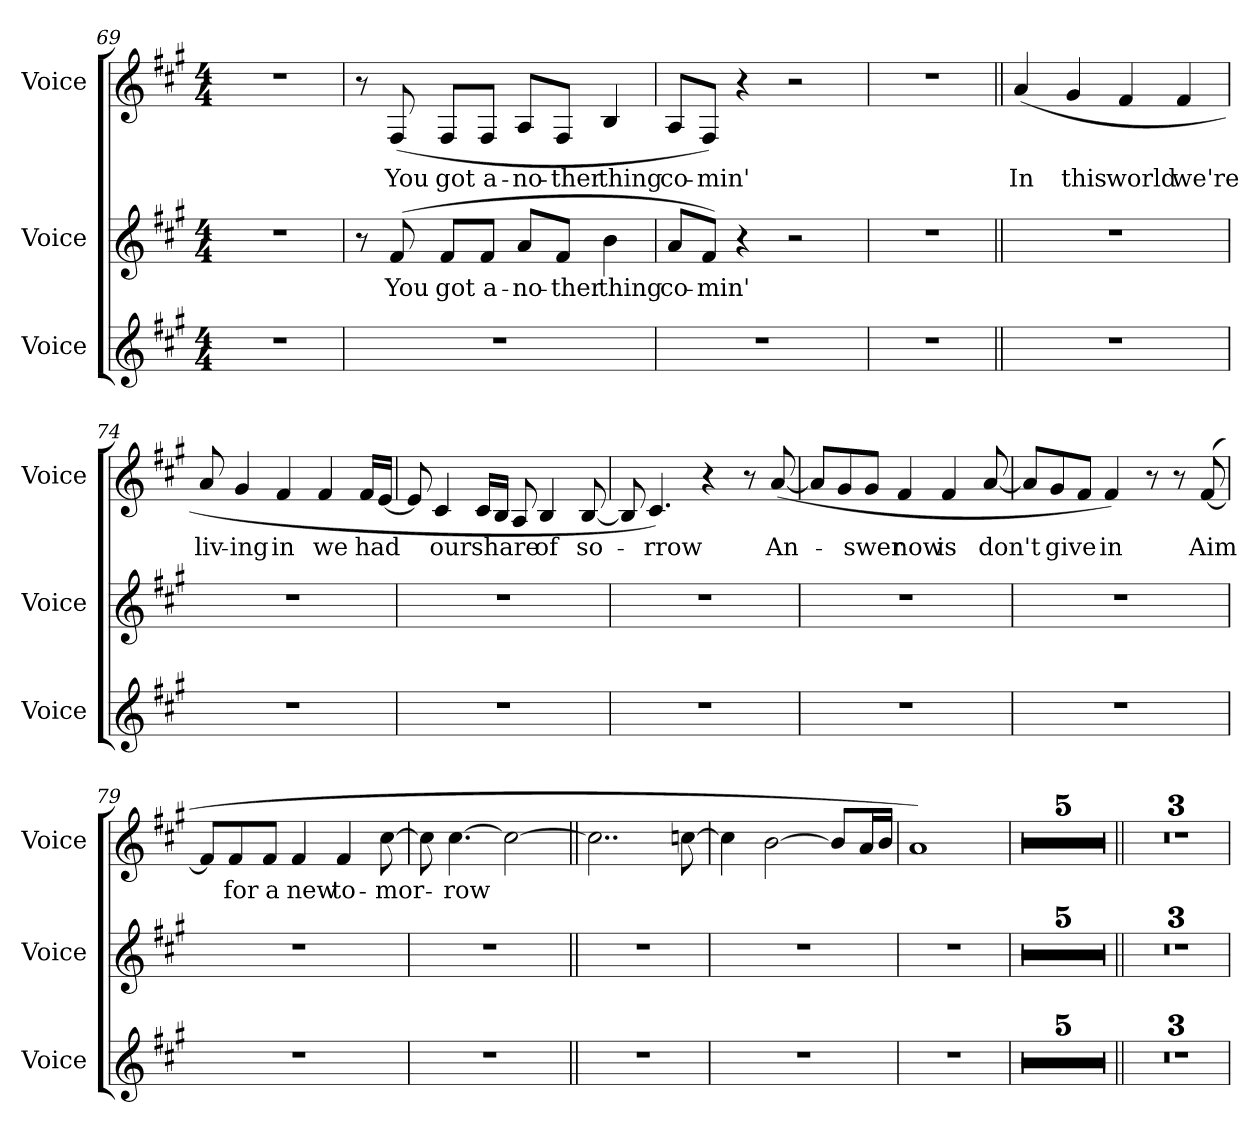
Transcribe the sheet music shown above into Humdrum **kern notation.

**kern	**kern	**text	**kern	**text
*part3	*part2	*part2	*part1	*part1
*staff3	*staff2	*staff2	*staff1	*staff1
*I"Voice	*I"Voice	*	*I"Voice	*
*I'Voice	*I'Voice	*	*I'Voice	*
*clefG2	*clefG2	*	*clefG2	*
*k[f#c#g#]	*k[f#c#g#]	*	*k[f#c#g#]	*
*f#:	*f#:	*	*f#:	*
*M4/4	*M4/4	*	*M4/4	*
=69	=69	=69	=69	=69
1r	1r	.	1r	.
!!LO:LB:g=z
=70	=70	=70	=70	=70
1r	8r	.	8r	.
!	!	!LO:LY:b	!	!LO:LY:b
.	(>8f#/	You	(<8F#/	You
!	!	!LO:LY:b	!	!LO:LY:b
.	8f#/L	got	8F#/L	got
!	!	!LO:LY:b	!	!LO:LY:b
.	8f#/J	a-	8F#/J	a-
!	!	!LO:LY:b	!	!LO:LY:b
.	8a/L	-no-	8A/L	-no-
!	!	!LO:LY:b	!	!LO:LY:b
.	8f#/J	-ther	8F#/J	-ther
!	!	!LO:LY:b	!	!LO:LY:b
.	4b\	thing	4B/	thing
!!LO:LB:g=z
=71	=71	=71	=71	=71
!	!	!LO:LY:b	!	!LO:LY:b
1r	8a/L	co-	8A/L	co-
!	!	!LO:LY:b	!	!LO:LY:b
.	8f#/J)	-min'	8F#/J)	-min'
.	4r	.	4r	.
.	2r	.	2r	.
=72	=72	=72	=72	=72
1r	1r	.	1r	.
=73||	=73||	=73||	=73||	=73||
!	!	!	!	!LO:LY:b
1r	1r	.	(>4a/	In
!	!	!	!	!LO:LY:b
.	.	.	4g#/	this
!	!	!	!	!LO:LY:b
.	.	.	4f#/	world
!	!	!	!	!LO:LY:b
.	.	.	4f#/	we're
=74	=74	=74	=74	=74
!	!	!	!	!LO:LY:b
1r	1r	.	8a/	liv-
!	!	!	!	!LO:LY:b
.	.	.	4g#/	-ing
!	!	!	!	!LO:LY:b
.	.	.	4f#/	in
!	!	!	!	!LO:LY:b
.	.	.	4f#/	we
!	!	!	!	!LO:LY:b
.	.	.	16f#/LL	had
.	.	.	[16e/JJ	.
!!LO:PB:g=z
=75	=75	=75	=75	=75
1r	1r	.	8e/]	.
!	!	!	!	!LO:LY:b
.	.	.	4c#/	our
!	!	!	!	!LO:LY:b
.	.	.	16c#/LL	share
.	.	.	16B/JJ	.
.	.	.	8A/	.
!	!	!	!	!LO:LY:b
.	.	.	4B/	of
!	!	!	!	!LO:LY:b
.	.	.	[8B/	so-
!!LO:LB:g=z
=76	=76	=76	=76	=76
1r	1r	.	8B/]	.
!	!	!	!	!LO:LY:b
.	.	.	4.c#/)	-rrow
.	.	.	4r	.
.	.	.	8r	.
!	!	!	!	!LO:LY:b
.	.	.	(>[8a/	An-
=77	=77	=77	=77	=77
1r	1r	.	8a/L]	.
.	.	.	8g#/	.
!	!	!	!	!LO:LY:b
.	.	.	8g#/J	-swer
!	!	!	!	!LO:LY:b
.	.	.	4f#/	now
!	!	!	!	!LO:LY:b
.	.	.	4f#/	is
!	!	!	!	!LO:LY:b
.	.	.	[8a/	don't
=78	=78	=78	=78	=78
1r	1r	.	8a/L]	.
!	!	!	!	!LO:LY:b
.	.	.	8g#/	give
.	.	.	8f#/J	.
!	!	!	!	!LO:LY:b
.	.	.	4f#/)	in
.	.	.	8r	.
.	.	.	8r	.
!	!	!	!	!LO:LY:b
.	.	.	(>[8f#/	Aim
=79	=79	=79	=79	=79
1r	1r	.	8f#/L]	.
!	!	!	!	!LO:LY:b
.	.	.	8f#/	for
!	!	!	!	!LO:LY:b
.	.	.	8f#/J	a
!	!	!	!	!LO:LY:b
.	.	.	4f#/	new
!	!	!	!	!LO:LY:b
.	.	.	4f#/	to-
!	!	!	!	!LO:LY:b
.	.	.	[8cc#\	-mor-
!!LO:PB:g=z
=80	=80	=80	=80	=80
1r	1r	.	8cc#\]	.
!	!	!	!	!LO:LY:b
.	.	.	[4.cc#\	-row
.	.	.	2cc#\_	.
=81||	=81||	=81||	=81||	=81||
1r	1r	.	2..cc#\]	.
.	.	.	[8ccn\	.
=82	=82	=82	=82	=82
1r	1r	.	4cc\]	.
.	.	.	[2b\	.
.	.	.	8b/L]	.
.	.	.	16a/L	.
.	.	.	16b/JJ	.
=83	=83	=83	=83	=83
1r	1r	.	1a)	.
=84	=84	=84	=84	=84
1r	1r	.	1r	.
=85	=85	=85	=85	=85
1r	1r	.	1r	.
=86	=86	=86	=86	=86
1r	1r	.	1r	.
=87	=87	=87	=87	=87
1r	1r	.	1r	.
!!LO:LB:g=z
=88	=88	=88	=88	=88
1r	1r	.	1r	.
=89||	=89||	=89||	=89||	=89||
1r	1r	.	1r	.
=90	=90	=90	=90	=90
1r	1r	.	1r	.
=91	=91	=91	=91	=91
1r	1r	.	1r	.
=	=	=	=	=
*-	*-	*-	*-	*-
